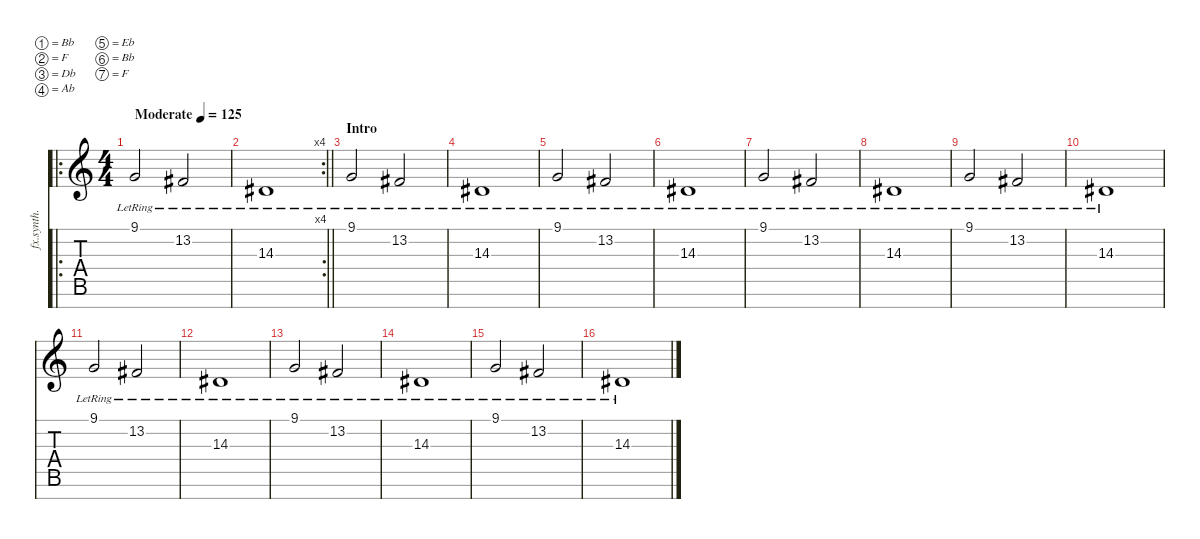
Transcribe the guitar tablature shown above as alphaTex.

\defaultSystemsLayout 4
\hideDynamics
\bracketExtendMode nobrackets
\track ("FX" "fx.synth.") {instrument fx6goblins}
\staff {score tabs}
\tuning (Bb3 F3 Db3 Ab2 Eb2 Bb1 F1)
\ro
\ts (4 4)
\beaming (8 2 2 2 2)
\tempo (125 "Moderate")
\clef g2
\ks c
9.1{lr}.2{dy f instrument fx6goblins} 13.2{lr acc #}.2 |
\rc 4
\barLineRight lightlight
14.3{lr acc #}.1 |
\section ("" "Intro")
9.1{lr}.2 13.2{lr acc #}.2 |
14.3{lr acc #}.1 |
9.1{lr}.2 13.2{lr acc #}.2 |
14.3{lr acc #}.1 |
9.1{lr}.2 13.2{lr acc #}.2 |
14.3{lr acc #}.1 |
9.1{lr}.2 13.2{lr acc #}.2 |
14.3{lr acc #}.1 |
9.1{lr}.2 13.2{lr acc #}.2 |
14.3{lr acc #}.1 |
9.1{lr}.2 13.2{lr acc #}.2 |
14.3{lr acc #}.1 |
9.1{lr}.2 13.2{lr acc #}.2 |
14.3{lr acc #}.1
